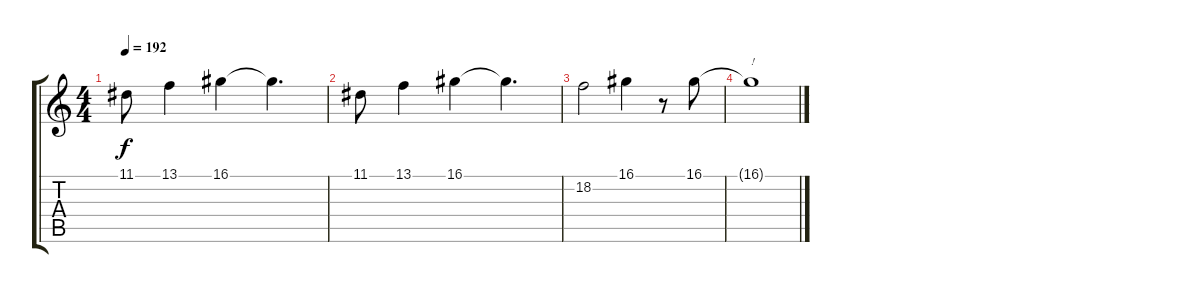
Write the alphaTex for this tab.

\track "" {instrument lead2sawtooth}
\staff {score tabs}
\tuning (E4 B3 G3 D3 A2 E2) {hide}
\ts (4 4)
\tempo 192
\clef g2
\ks c
11.1.8{txt "" dy f} 13.1.4{txt ""} 16.1.4{txt ""} 16.1{t}.4{d} |
11.1.8{txt ""} 13.1.4{txt ""} 16.1.4{txt ""} 16.1{t}.4{d} |
18.2.2{txt ""} 16.1.4{txt ""} r.8 16.1.8{txt ""} |
16.1{t}.1{txt "!"}
